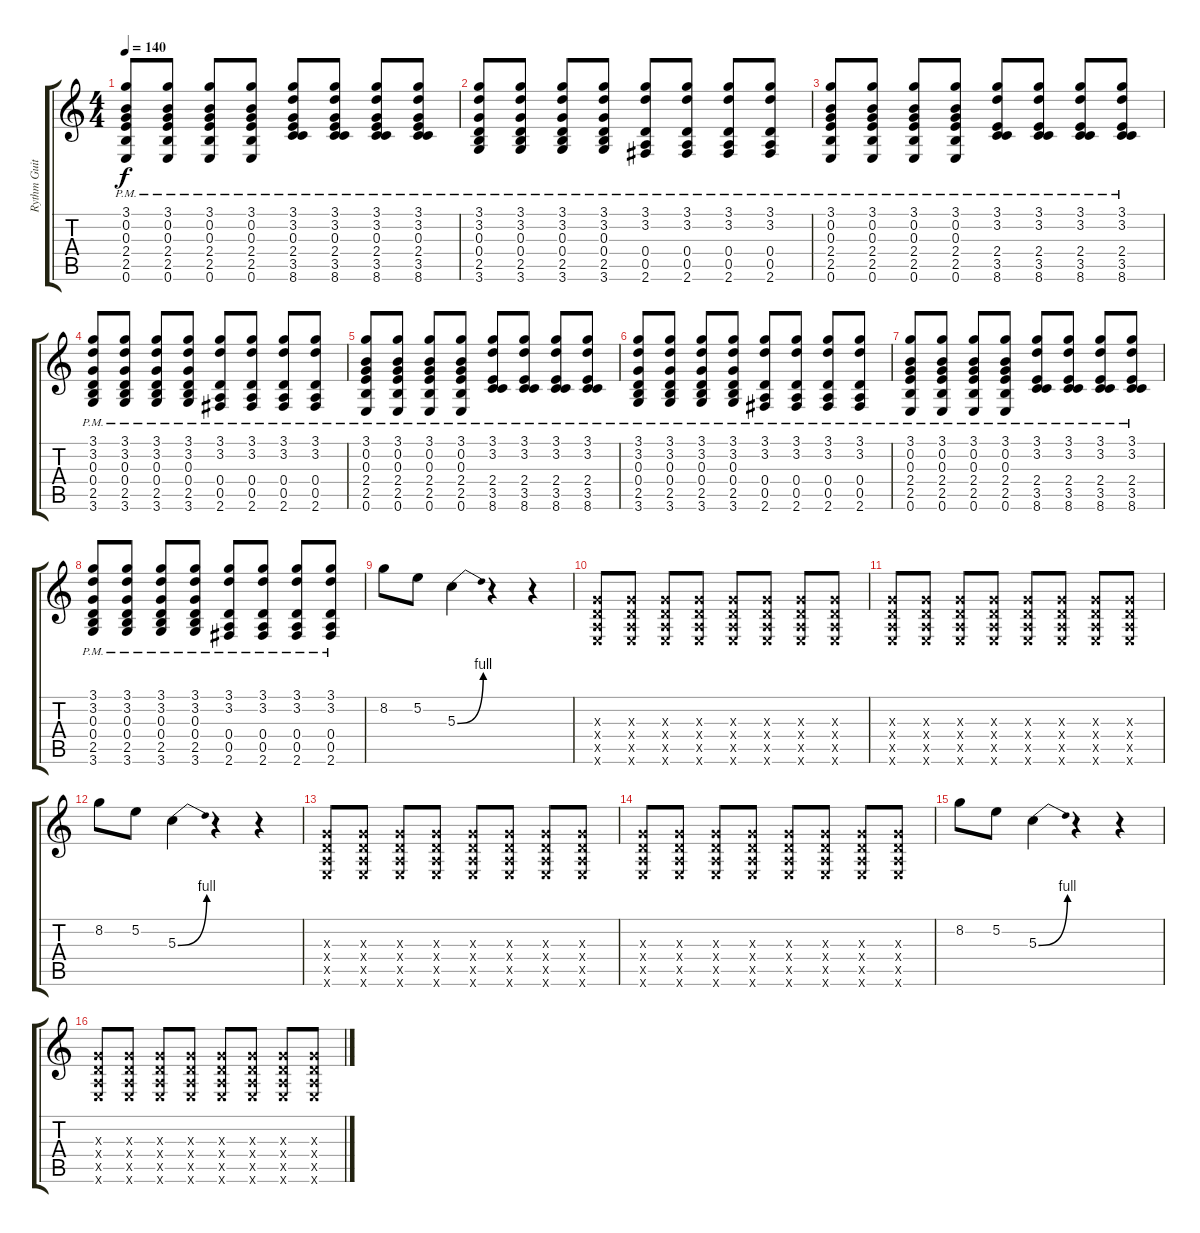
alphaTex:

\track ("Rythm Guitar" "Rythm Guit") {instrument electricguitarjazz}
\staff {score tabs}
\tuning (E4 B3 G3 D3 A2 E2) {hide}
\ts (4 4)
\tempo 140
\clef g2
\ks c
(3.1 0.2 0.3 2.4 2.5{pm} 0.6).8{dy f instrument electricguitarjazz} (3.1 0.2 0.3 2.4 2.5{pm} 0.6).8 (3.1 0.2 0.3 2.4 2.5{pm} 0.6).8 (3.1 0.2 0.3 2.4 2.5{pm} 0.6).8 (3.1 3.2 0.3 2.4 3.5{pm} 8.6).8 (3.1 3.2 0.3 2.4 3.5{pm} 8.6).8 (3.1 3.2 0.3 2.4 3.5{pm} 8.6).8 (3.1 3.2 0.3 2.4 3.5{pm} 8.6).8 |
(3.1 3.2 0.3 0.4 2.5{pm} 3.6).8 (3.1 3.2 0.3 0.4 2.5{pm} 3.6).8 (3.1 3.2 0.3 0.4 2.5{pm} 3.6).8 (3.1 3.2 0.3 0.4 2.5{pm} 3.6).8 (3.1 3.2 0.4 0.5{pm} 2.6).8 (3.1 3.2 0.4 0.5{pm} 2.6).8 (3.1 3.2 0.4 0.5{pm} 2.6).8 (3.1 3.2 0.4 0.5{pm} 2.6).8 |
(3.1 0.2 0.3 2.4 2.5{pm} 0.6).8 (3.1 0.2 0.3 2.4 2.5{pm} 0.6).8 (3.1 0.2 0.3 2.4 2.5{pm} 0.6).8 (3.1 0.2 0.3 2.4 2.5{pm} 0.6).8 (3.1 3.2 2.4 3.5{pm} 8.6).8 (3.1 3.2 2.4 3.5{pm} 8.6).8 (3.1 3.2 2.4 3.5{pm} 8.6).8 (3.1 3.2 2.4 3.5{pm} 8.6).8 |
(3.1 3.2 0.3 0.4 2.5{pm} 3.6).8 (3.1 3.2 0.3 0.4 2.5{pm} 3.6).8 (3.1 3.2 0.3 0.4 2.5{pm} 3.6).8 (3.1 3.2 0.3 0.4 2.5{pm} 3.6).8 (3.1 3.2 0.4 0.5{pm} 2.6).8 (3.1 3.2 0.4 0.5{pm} 2.6).8 (3.1 3.2 0.4 0.5{pm} 2.6).8 (3.1 3.2 0.4 0.5{pm} 2.6).8 |
(3.1 0.2 0.3 2.4 2.5{pm} 0.6).8 (3.1 0.2 0.3 2.4 2.5{pm} 0.6).8 (3.1 0.2 0.3 2.4 2.5{pm} 0.6).8 (3.1 0.2 0.3 2.4 2.5{pm} 0.6).8 (3.1 3.2 2.4 3.5{pm} 8.6).8 (3.1 3.2 2.4 3.5{pm} 8.6).8 (3.1 3.2 2.4 3.5{pm} 8.6).8 (3.1 3.2 2.4 3.5{pm} 8.6).8 |
(3.1 3.2 0.3 0.4 2.5{pm} 3.6).8 (3.1 3.2 0.3 0.4 2.5{pm} 3.6).8 (3.1 3.2 0.3 0.4 2.5{pm} 3.6).8 (3.1 3.2 0.3 0.4 2.5{pm} 3.6).8 (3.1 3.2 0.4 0.5{pm} 2.6).8 (3.1 3.2 0.4 0.5{pm} 2.6).8 (3.1 3.2 0.4 0.5{pm} 2.6).8 (3.1 3.2 0.4 0.5{pm} 2.6).8 |
(3.1 0.2 0.3 2.4 2.5{pm} 0.6).8 (3.1 0.2 0.3 2.4 2.5{pm} 0.6).8 (3.1 0.2 0.3 2.4 2.5{pm} 0.6).8 (3.1 0.2 0.3 2.4 2.5{pm} 0.6).8 (3.1 3.2 2.4 3.5{pm} 8.6).8 (3.1 3.2 2.4 3.5{pm} 8.6).8 (3.1 3.2 2.4 3.5{pm} 8.6).8 (3.1 3.2 2.4 3.5{pm} 8.6).8 |
(3.1 3.2 0.3 0.4 2.5{pm} 3.6).8 (3.1 3.2 0.3 0.4 2.5{pm} 3.6).8 (3.1 3.2 0.3 0.4 2.5{pm} 3.6).8 (3.1 3.2 0.3 0.4 2.5{pm} 3.6).8 (3.1 3.2 0.4 0.5{pm} 2.6).8 (3.1 3.2 0.4 0.5{pm} 2.6).8 (3.1 3.2 0.4 0.5{pm} 2.6).8 (3.1 3.2 0.4 0.5{pm} 2.6).8 |
8.2.8 5.2.8 5.3{be (bend 0 0 60 4)}.4 r.4 r.4 |
(0.3{x} 0.4{x} 0.5{x} 0.6{x}).8 (0.3{x} 0.4{x} 0.5{x} 0.6{x}).8 (0.3{x} 0.4{x} 0.5{x} 0.6{x}).8 (0.3{x} 0.4{x} 0.5{x} 0.6{x}).8 (0.3{x} 0.4{x} 0.5{x} 0.6{x}).8 (0.3{x} 0.4{x} 0.5{x} 0.6{x}).8 (0.3{x} 0.4{x} 0.5{x} 0.6{x}).8 (0.3{x} 0.4{x} 0.5{x} 0.6{x}).8 |
(0.3{x} 0.4{x} 0.5{x} 0.6{x}).8 (0.3{x} 0.4{x} 0.5{x} 0.6{x}).8 (0.3{x} 0.4{x} 0.5{x} 0.6{x}).8 (0.3{x} 0.4{x} 0.5{x} 0.6{x}).8 (0.3{x} 0.4{x} 0.5{x} 0.6{x}).8 (0.3{x} 0.4{x} 0.5{x} 0.6{x}).8 (0.3{x} 0.4{x} 0.5{x} 0.6{x}).8 (0.3{x} 0.4{x} 0.5{x} 0.6{x}).8 |
8.2.8 5.2.8 5.3{be (bend 0 0 60 4)}.4 r.4 r.4 |
(0.3{x} 0.4{x} 0.5{x} 0.6{x}).8 (0.3{x} 0.4{x} 0.5{x} 0.6{x}).8 (0.3{x} 0.4{x} 0.5{x} 0.6{x}).8 (0.3{x} 0.4{x} 0.5{x} 0.6{x}).8 (0.3{x} 0.4{x} 0.5{x} 0.6{x}).8 (0.3{x} 0.4{x} 0.5{x} 0.6{x}).8 (0.3{x} 0.4{x} 0.5{x} 0.6{x}).8 (0.3{x} 0.4{x} 0.5{x} 0.6{x}).8 |
(0.3{x} 0.4{x} 0.5{x} 0.6{x}).8 (0.3{x} 0.4{x} 0.5{x} 0.6{x}).8 (0.3{x} 0.4{x} 0.5{x} 0.6{x}).8 (0.3{x} 0.4{x} 0.5{x} 0.6{x}).8 (0.3{x} 0.4{x} 0.5{x} 0.6{x}).8 (0.3{x} 0.4{x} 0.5{x} 0.6{x}).8 (0.3{x} 0.4{x} 0.5{x} 0.6{x}).8 (0.3{x} 0.4{x} 0.5{x} 0.6{x}).8 |
8.2.8 5.2.8 5.3{be (bend 0 0 60 4)}.4 r.4 r.4 |
(0.3{x} 0.4{x} 0.5{x} 0.6{x}).8 (0.3{x} 0.4{x} 0.5{x} 0.6{x}).8 (0.3{x} 0.4{x} 0.5{x} 0.6{x}).8 (0.3{x} 0.4{x} 0.5{x} 0.6{x}).8 (0.3{x} 0.4{x} 0.5{x} 0.6{x}).8 (0.3{x} 0.4{x} 0.5{x} 0.6{x}).8 (0.3{x} 0.4{x} 0.5{x} 0.6{x}).8 (0.3{x} 0.4{x} 0.5{x} 0.6{x}).8
